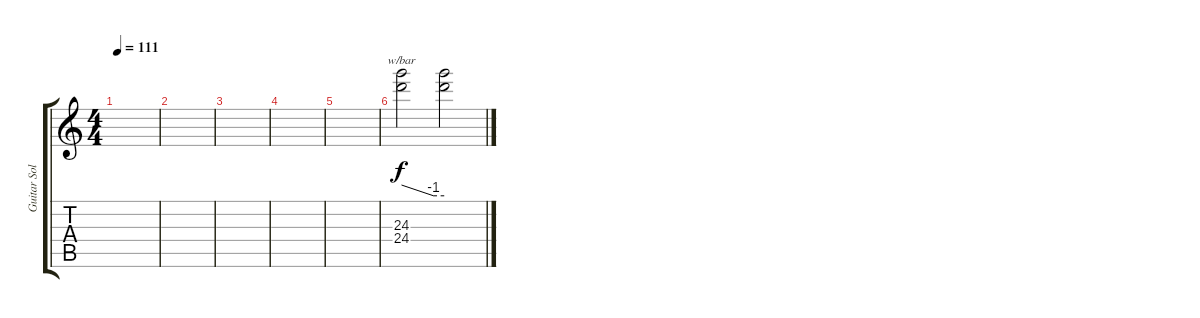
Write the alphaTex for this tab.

\track ("Guitar Solo" "Guitar Sol") {instrument distortionguitar}
\staff {score tabs}
\tuning (E4 B3 G3 D3 A2 E2) {hide}
\ts (4 4)
\tempo 111
\clef g2
\ks c
|
|
|
|
|
(24.3 24.4).2{tbe (custom default 0 0 45 -4 60 -4)} (24.3{t} 24.4{t}).2
